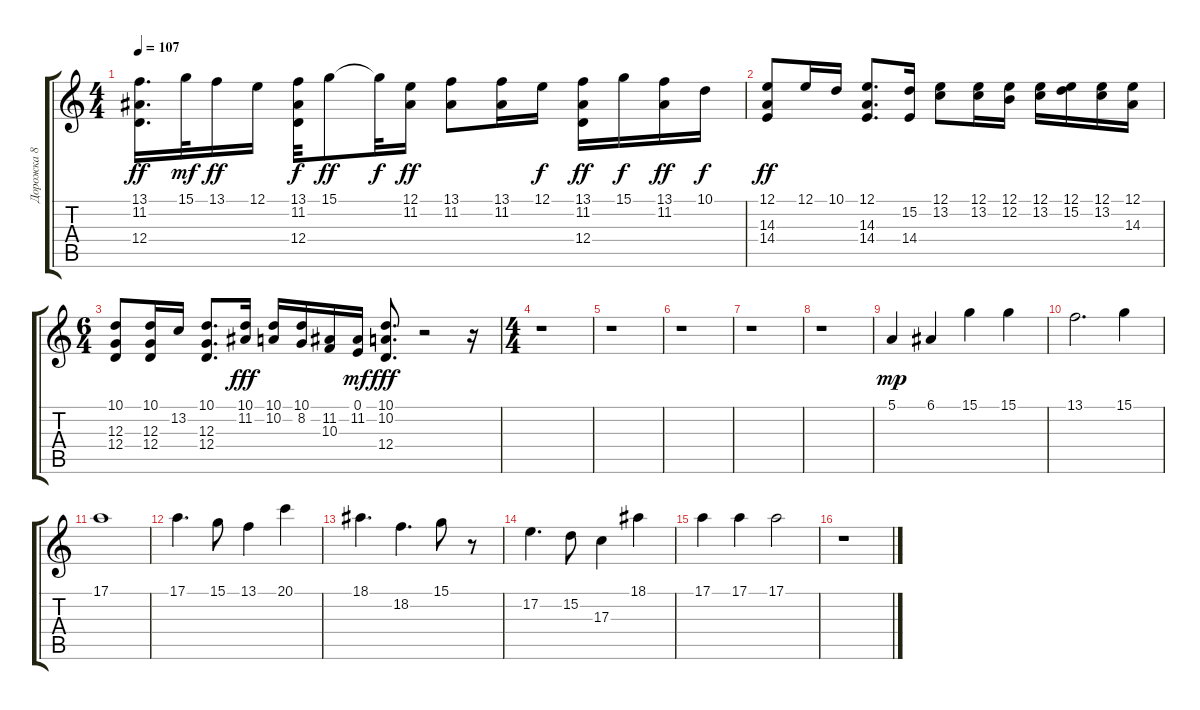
\track ("Дорожка 8" "Дорожка 8") {instrument fiddle}
\staff {score tabs}
\tuning (E4 B3 G3 D3 A2 E2) {hide}
\ts (4 4)
\tempo 107
\clef g2
\ks c
(13.1 11.2 12.4).16{d dy ff} 15.1.32{dy mf} 13.1.16{dy ff} 12.1.16 (13.1 11.2 12.4).32{dy f} 15.1.8{dy ff} 15.1{t}.32{dy f} (12.1 11.2).16{dy ff} (13.1 11.2).8 (13.1 11.2).16 12.1.16{dy f} (13.1 11.2 12.4).16{dy ff} 15.1.16{dy f} (13.1 11.2).16{dy ff} 10.1.16{dy f} |
(12.1 14.3 14.4).8{dy ff} 12.1.16 10.1.16 (12.1 14.3 14.4).8{d} (15.2 14.4).16 (12.1 13.2).8 (12.1 13.2).16 (12.1 12.2).16 (12.1 13.2).16 (12.1 15.2).16 (12.1 13.2).16 (12.1 14.3).16 |
\ts (6 4)
(10.1 12.3 12.4).8 (10.1 12.3 12.4).16 13.2.16 (10.1 12.3 12.4).8{d} (10.1 11.2).16{dy fff} (10.1 10.2).16 (10.1 8.2).16 (11.2 10.3).16 (0.1 11.2).16{dy mf} (10.1 10.2 12.4).8{d dy fff} r.2 r.16 |
\ts (4 4)
r.1 |
r.1 |
r.1 |
r.1 |
r.1 |
5.1.4{dy mp} 6.1.4 15.1.4 15.1.4 |
13.1.2{d} 15.1.4 |
17.1.1 |
17.1.4{d} 15.1.8 13.1.4 20.1.4 |
18.1.4{d} 18.2.4{d} 15.1.8 r.8 |
17.2.4{d} 15.2.8 17.3.4 18.1.4 |
17.1.4 17.1.4 17.1.2 |
r.1
